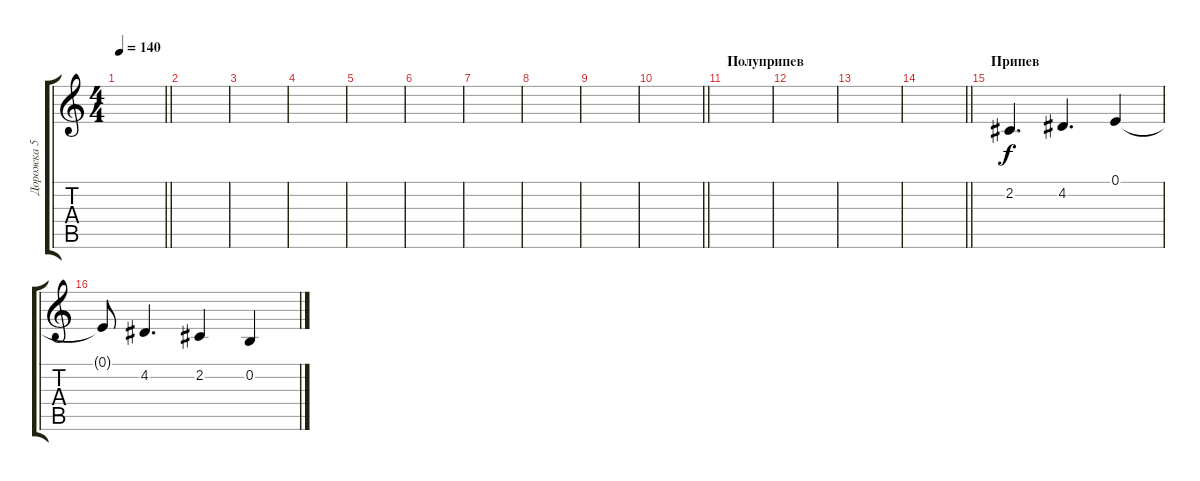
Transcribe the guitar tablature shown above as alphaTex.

\track ("Дорожка 5" "Дорожка 5") {instrument stringensemble1}
\staff {score tabs}
\tuning (E4 B3 G3 D3 A2 E2) {hide}
\ts (4 4)
\tempo 140
\clef g2
\barLineRight lightlight
\ks c
|
|
|
|
|
|
|
|
|
\barLineRight lightlight
|
\section ("" "Полуприпев")
|
|
|
\barLineRight lightlight
|
\section ("" "Припев")
2.2.4{d} 4.2.4{d} 0.1.4 |
0.1{t}.8 4.2.4{d} 2.2.4 0.2.4
